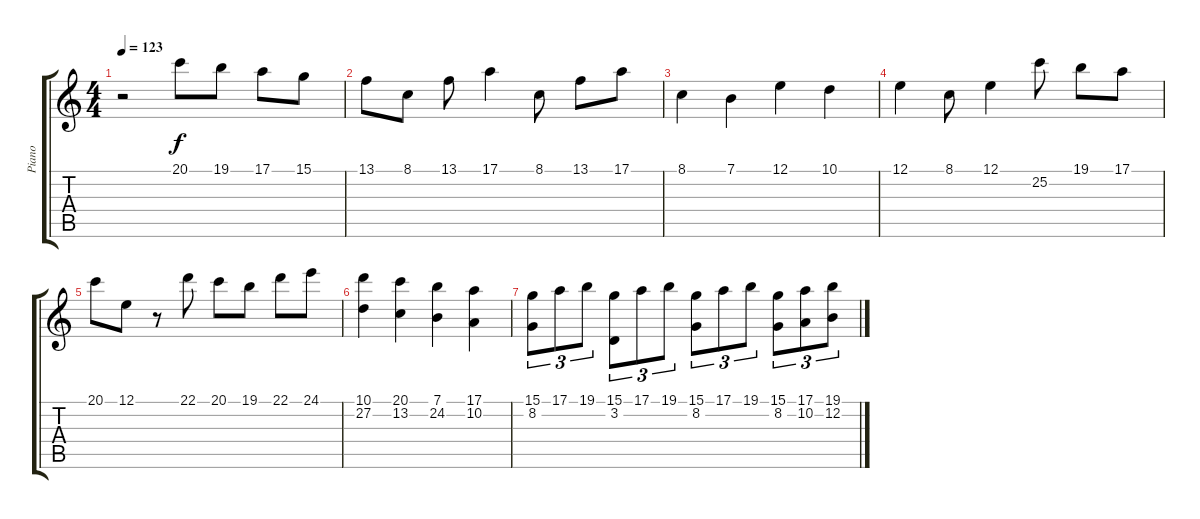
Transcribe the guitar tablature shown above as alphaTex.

\track ("Piano" "Piano") {instrument acousticgrandpiano}
\staff {score tabs}
\tuning (E4 B3 G3 D3 A2 E2) {hide}
\ts (4 4)
\tempo 123
\clef g2
\ks c
r.2{dy f} 20.1.8 19.1.8 17.1.8 15.1.8 |
13.1.8 8.1.8 13.1.8 17.1.4 8.1.8 13.1.8 17.1.8 |
8.1.4 7.1.4 12.1.4 10.1.4 |
12.1.4 8.1.8 12.1.4 25.2.8 19.1.8 17.1.8 |
20.1.8 12.1.8 r.8 22.1.8 20.1.8 19.1.8 22.1.8 24.1.8 |
(10.1 27.2).4 (20.1 13.2).4 (7.1 24.2).4 (17.1 10.2).4 |
(15.1 8.2).8{tu (3 2)} 17.1.8{tu (3 2)} 19.1.8{tu (3 2)} (15.1 3.2).8{tu (3 2)} 17.1.8{tu (3 2)} 19.1.8{tu (3 2)} (15.1 8.2).8{tu (3 2)} 17.1.8{tu (3 2)} 19.1.8{tu (3 2)} (15.1 8.2).8{tu (3 2)} (17.1 10.2).8{tu (3 2)} (19.1 12.2).8{tu (3 2)}
